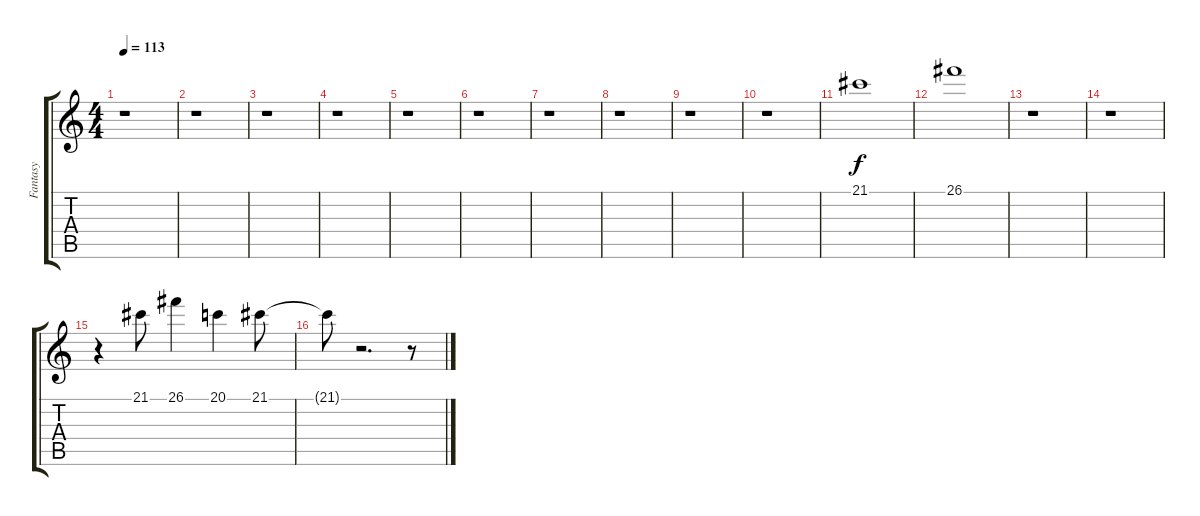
\track ("Fantasy" "Fantasy") {instrument pad1newage}
\staff {score tabs}
\tuning (E4 B3 G3 D3 A2 E2) {hide}
\ts (4 4)
\tempo 113
\clef g2
\ks c
r.1{dy f} |
r.1 |
r.1 |
r.1 |
r.1 |
r.1 |
r.1 |
r.1 |
r.1 |
r.1 |
21.1.1 |
26.1.1 |
r.1 |
r.1 |
r.4 21.1.8 26.1.4 20.1.4 21.1.8 |
21.1{t}.8 r.2{d} r.8
